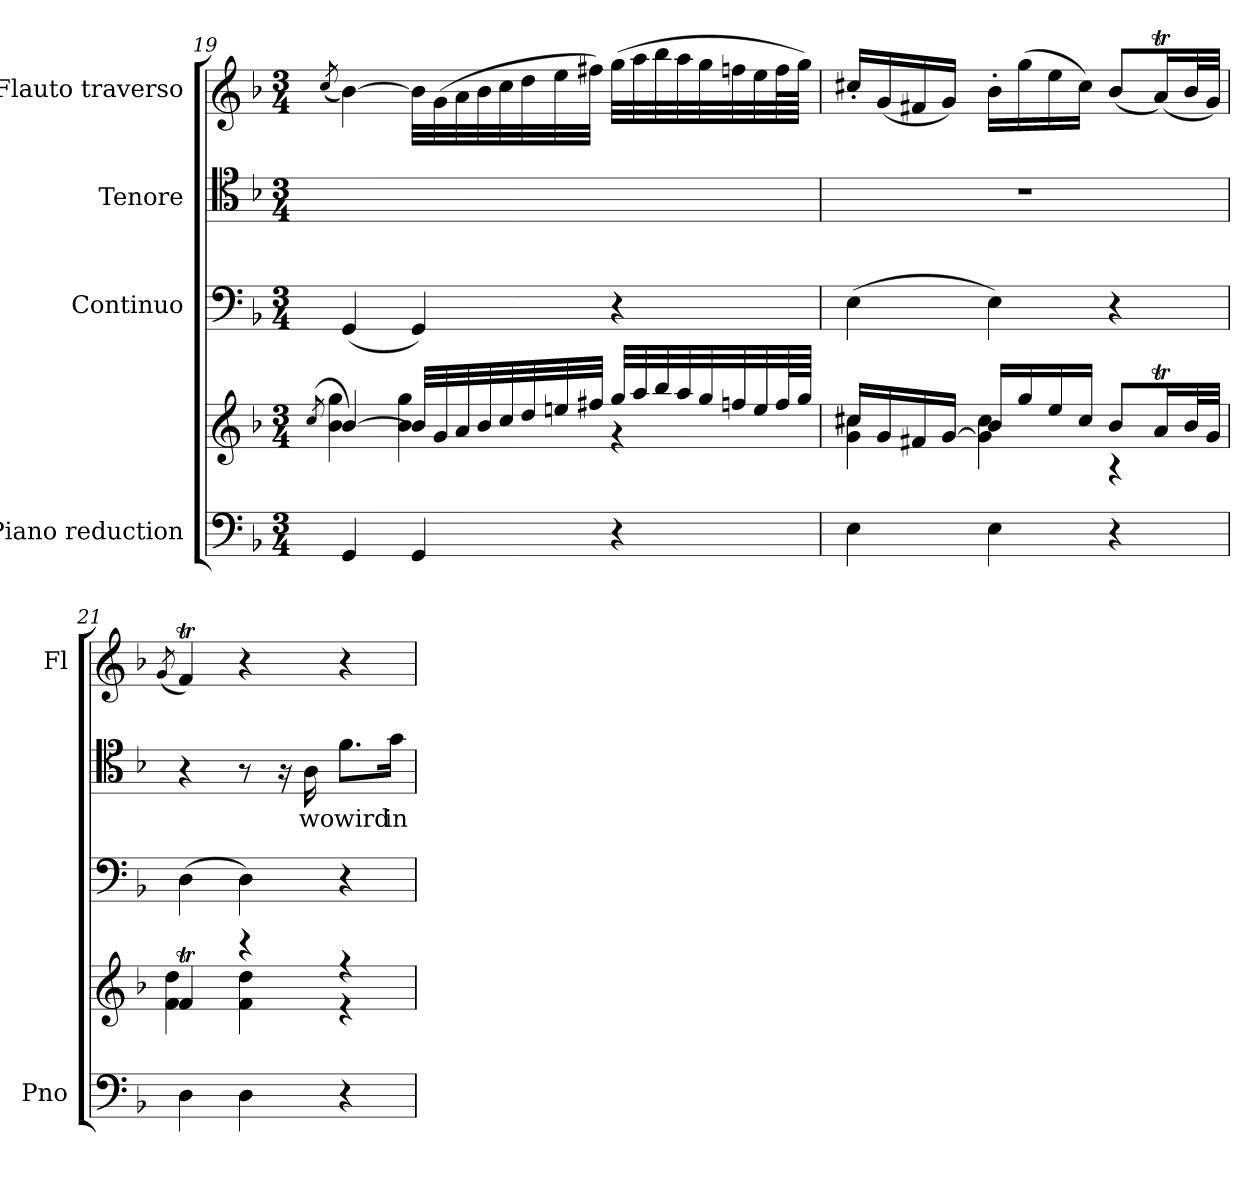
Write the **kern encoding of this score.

**kern	**kern	**kern	**kern	**text	**kern
*part4	*part4	*part3	*part2	*part2	*part1
*staff5	*staff4	*staff3	*staff2	*staff2	*staff1
*I"Piano reduction	*	*I"Continuo	*I"Tenore	*	*I"Flauto traverso
*I'Pno	*	*	*	*	*I'Fl
*clefF4	*clefG2	*clefF4	*clefC4	*	*clefG2
*k[b-]	*k[b-]	*k[b-]	*k[b-]	*	*k[b-]
*M3/4	*M3/4	*M3/4	*M3/4	*	*M3/4
=19	=19	=19	=19	=19	=19
.	(<8qcc/	.	.	.	(<8qcc/
*	*^	*	*	*	*
4GG/	[4b-/)	4b-\ 4gg\	(<4GG/	2.ryy	.	[4b-\)
4GG/	32b-/LLL]	4b-\ 4gg\	4GG/)	.	.	32b-\LLL]
.	32g/	.	.	.	.	(>32g\
.	32a/	.	.	.	.	32a\
.	32b-/	.	.	.	.	32b-\
.	32cc/	.	.	.	.	32cc\
.	32dd/	.	.	.	.	32dd\
.	32een/	.	.	.	.	32ee\
.	32ff#X/JJJ	.	.	.	.	32ff#X\JJJ)
4r	32gg/LLL	4r	4r	.	.	(>32gg\LLL
.	32aa/	.	.	.	.	32aa\
.	32bb-/	.	.	.	.	32bb-\
.	32aa/	.	.	.	.	32aa\
.	32gg/	.	.	.	.	32gg\
.	32ffn/	.	.	.	.	32ffn\
.	32ee/	.	.	.	.	32ee\
.	64ff/L	.	.	.	.	64ff\L
.	64gg/JJJJ	.	.	.	.	64gg\JJJJ)
!!LO:LB:g=z
=20	=20	=20	=20	=20	=20	=20
4E\	16cc#X/LL	4g\ 4cc#\	(>4E\	2.r	.	16cc#X'/LL
.	16g/	.	.	.	.	(<16g/
.	16f#X/	.	.	.	.	16f#X/
.	[16g/JJ	.	.	.	.	16g/JJ)
4E\	16b-/LL	4g\] 4cc#\	4E\)	.	.	16b-'\LL
.	16gg/	.	.	.	.	(>16gg\
.	16ee/	.	.	.	.	16ee\
.	16cc#/JJ	.	.	.	.	16cc#\JJ)
4r	8b-/L	4r	4r	.	.	(<8b-/L
.	16at/L	.	.	.	.	(<16at/L)
.	32b-/L	.	.	.	.	32b-/L
.	32g/JJJ	.	.	.	.	32g/JJJ)
=21	=21	=21	=21	=21	=21	=21
.	.	.	.	.	.	(<8qg/
4D\	4fT/	4f\ 4dd\	(>4D\	4r	.	4fT/)
4D\	4r	4f\ 4dd\	4D\)	8r	.	4r
.	.	.	.	16r	.	.
!	!	!	!	!	!LO:LY:b	!
.	.	.	.	16A\	wo	.
!	!	!	!	!	!LO:LY:b	!
4r	4r	4r	4r	8.f\L	wird	4r
!	!	!	!	!	!LO:LY:b	!
.	.	.	.	16g\Jk	in	.
*	*v	*v	*	*	*	*
=	=	=	=	=	=
*-	*-	*-	*-	*-	*-
